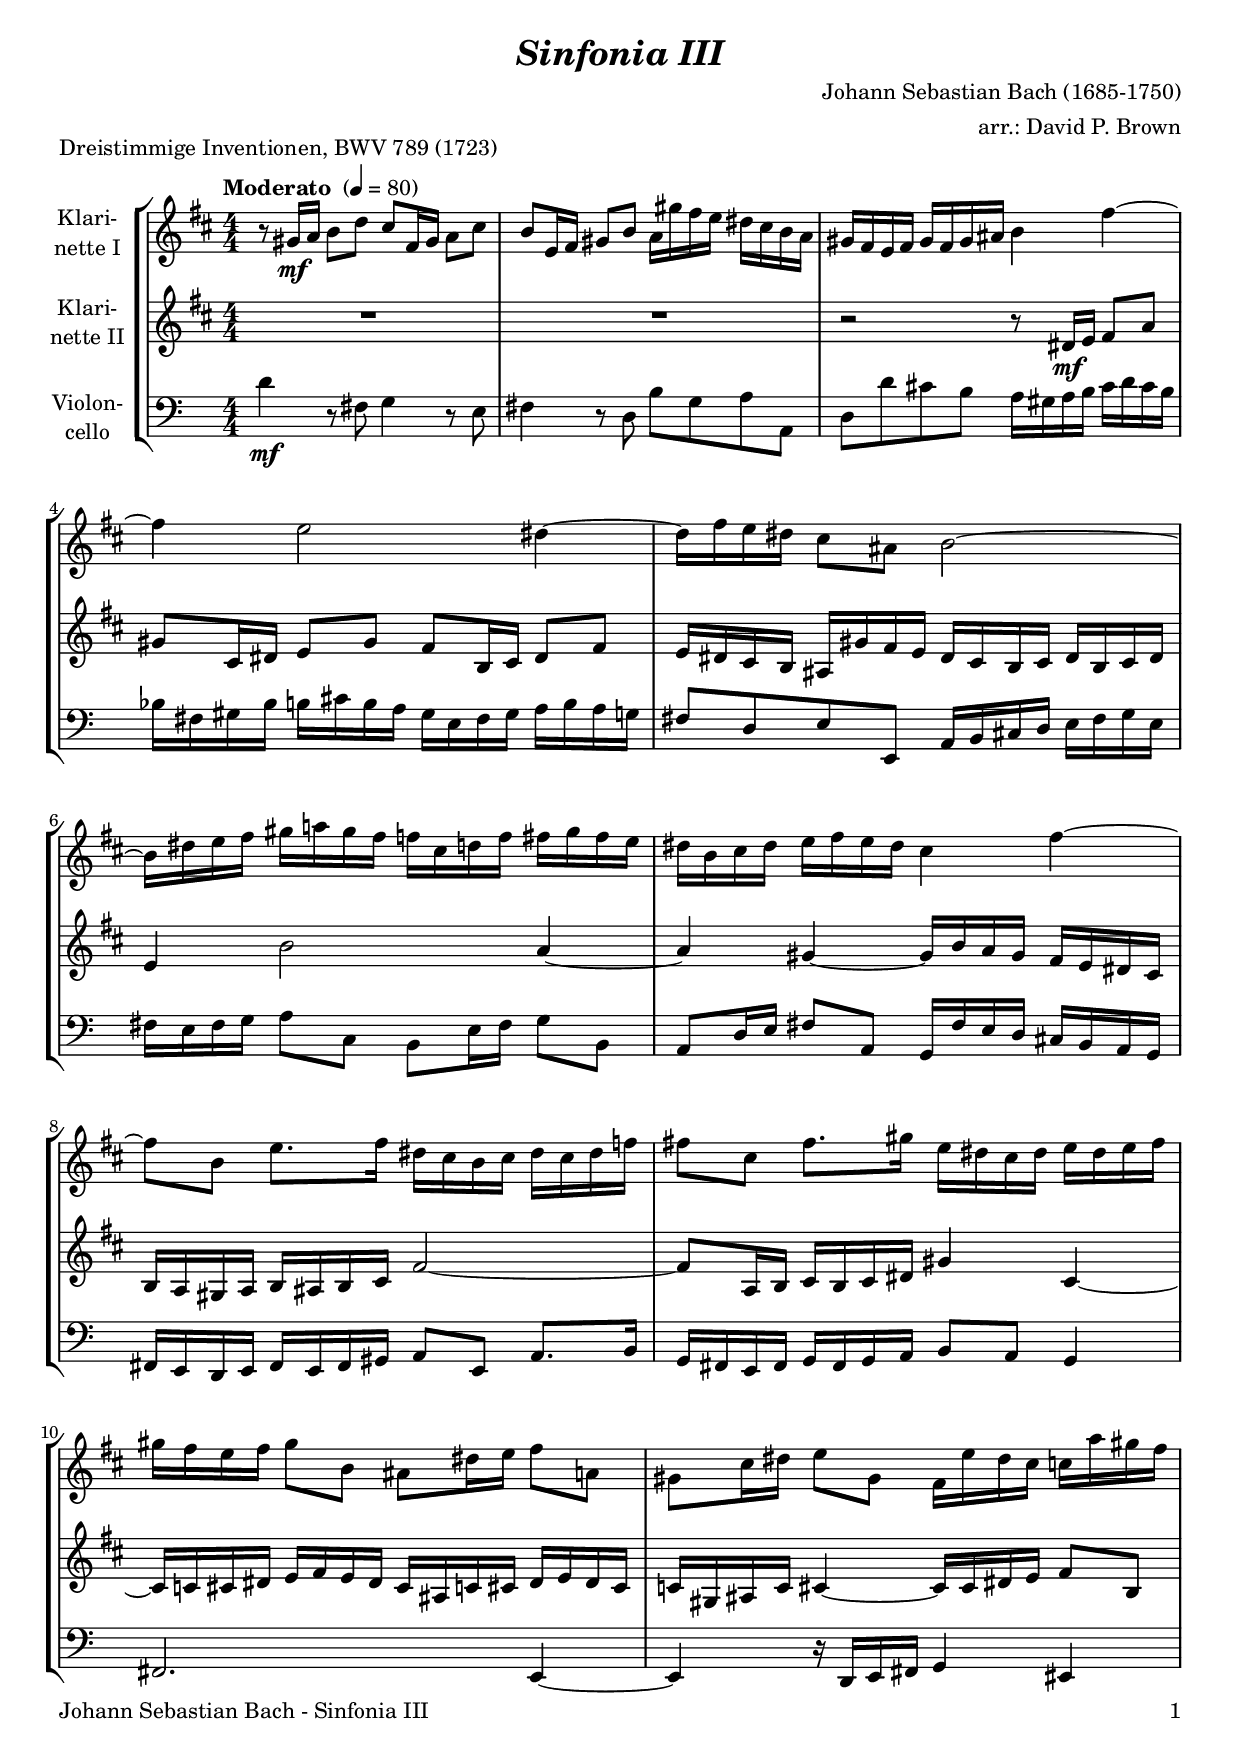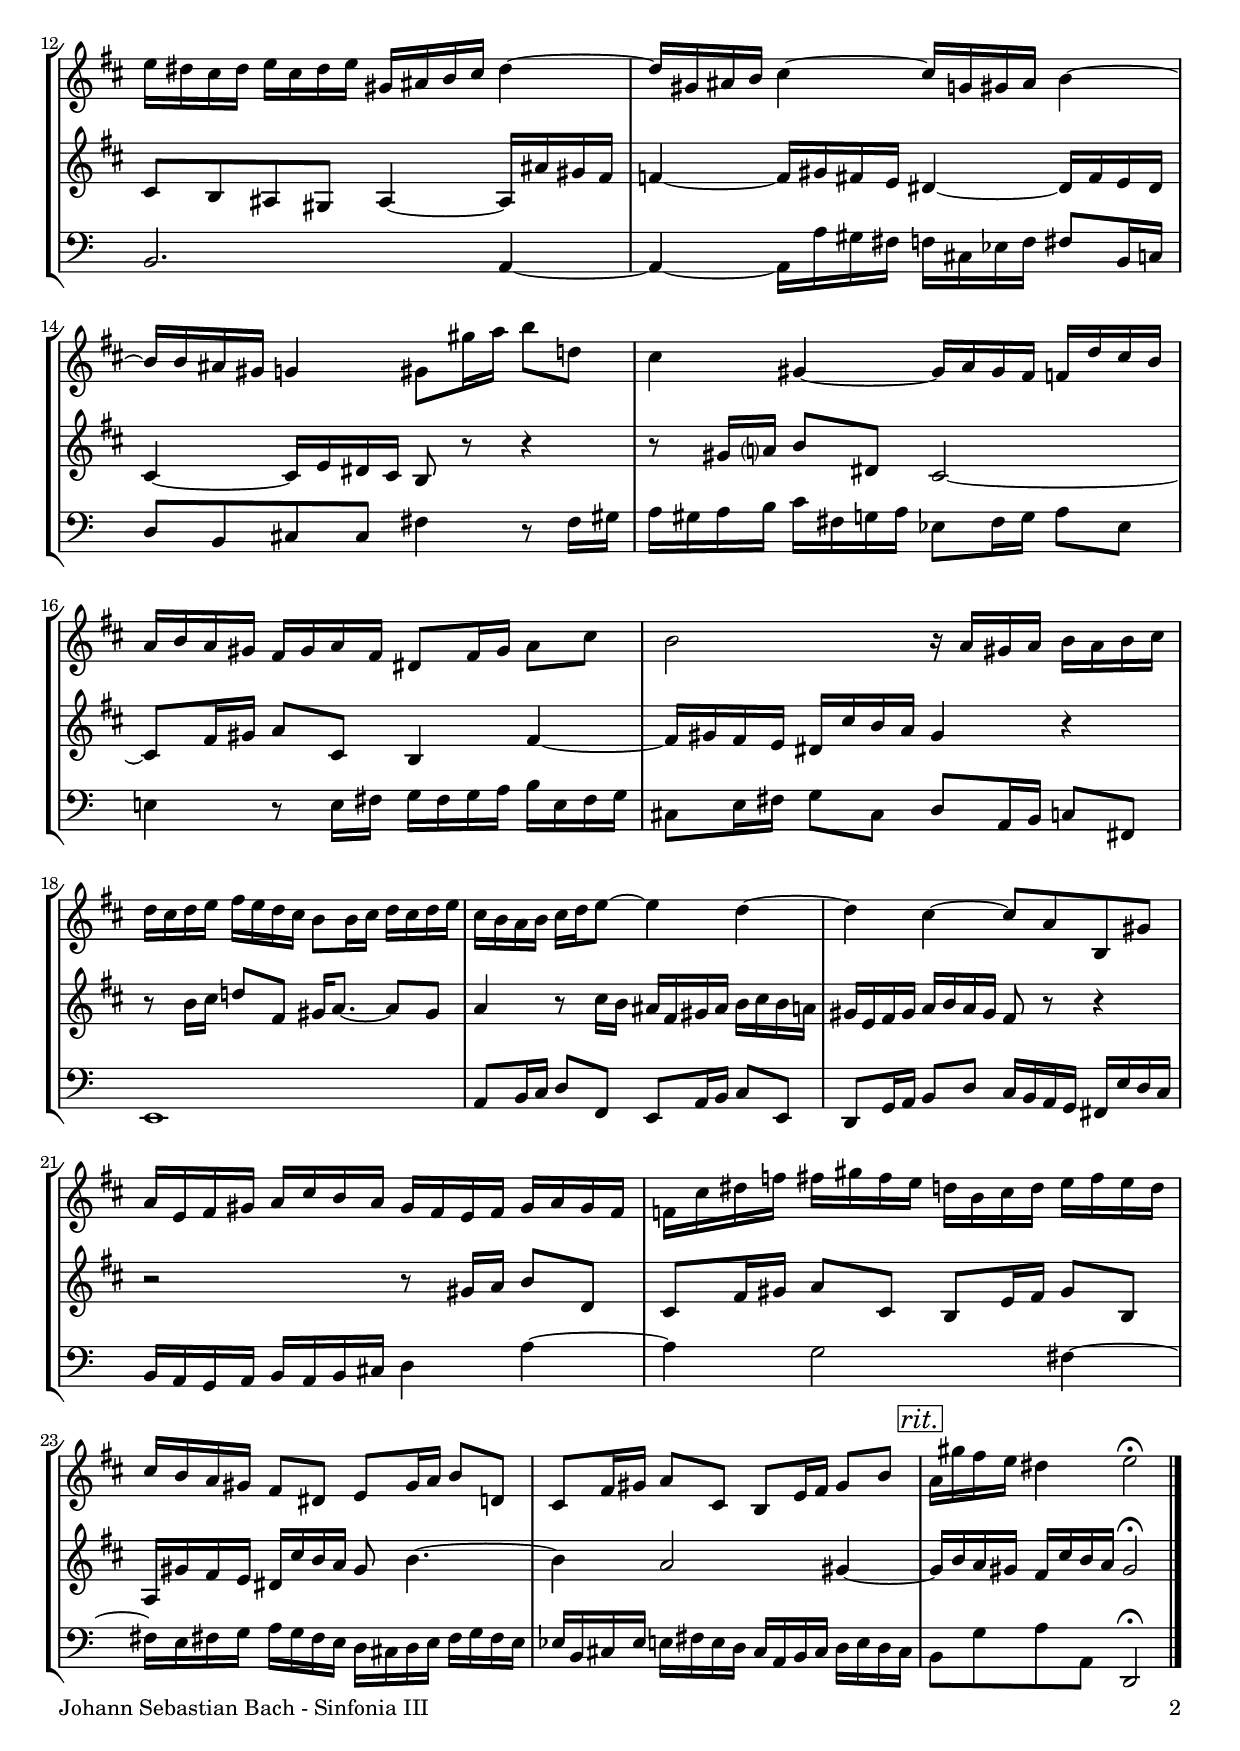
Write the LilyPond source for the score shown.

\version "2.18.2"
\include "deutsch.ly"
  
#(set-global-staff-size 19)

\header {
  title     = \markup \bold \italic "Sinfonia III"
  composer  = "Johann Sebastian Bach (1685-1750)"
  arranger  = "arr.: David P. Brown"
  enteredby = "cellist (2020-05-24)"
  piece     = "Dreistimmige Inventionen, BWV 789 (1723)"
}

voiceconsts = {
  \key d \major
  \time 4/4
  \clef "treble"
  \numericTimeSignature
  \compressFullBarRests
  % Set default beaming for all staves
%  \set Timing.beamExceptions = #'()
%  \set Timing.baseMoment     = #(ly:make-moment 1 8)
%  \set Timing.beatStructure  = #'(1 1 1)
  \tempo "Moderato " 4=80
}

micl = "clarinet"
mifl = "flute"
miob = "oboe"
mifh = "french horn"
misx = "tenor sax"
mist = "string ensemble 1"
%miba = "cello"
miba = "bassoon"

rit = \mark \markup \box \italic "rit."

va = \relative c'' {
  \voiceconsts

  r8 gis16\mf a h8 d cis fis,16 gis a8 cis
  h e,16 fis gis8 h a16 gis' fis e dis cis h a
  gis fis e fis gis fis gis ais h4 fis'~

  fis e2 dis4~
  dis16 fis e dis cis8 ais h2~
  h16 dis e fis gis a! gis fis f cis d f fis gis fis e
  dis h cis dis e fis e dis cis4 fis~

  fis8 h, e8. fis16 dis cis h cis dis cis dis f
  fis!8 cis fis8. gis16 e dis cis dis e dis e fis
  gis fis e fis gis8 h, ais dis16 e fis8 a,

  gis cis16 dis e8 gis, fis16 e' dis cis c a' gis fis
  e dis cis dis e cis dis e gis, ais h cis dis4~
  dis16 gis, ais h cis4~ cis16 g gis ais h4~

  h16 h ais gis g4 gis8 gis'16 a h8 d,!
  cis4 gis~ gis16 a gis fis f d' cis h
  a h a gis fis gis a fis dis8 fis16 gis a8 cis

  h2 r16 a gis a h a h cis
  d cis d e fis e d cis h8 h16 cis d cis d e
  cis h a h cis d e8~ e4 d~
  d cis~ cis8 a h, gis'

  a16 e fis gis a cis h a gis fis e fis gis a gis fis
  f cis' dis f fis gis fis e d h cis d e fis e d

  cis h a gis fis8 dis e gis16 a h8 d,
  cis fis16 gis a8 cis, h e16 fis gis8 h \rit
  a16 gis' fis e dis4 e2\fermata \bar "|."
}

vb = \relative c' {
  \voiceconsts

  R1*2
  r2 r8 dis16\mf e fis8 a
  gis cis,16 dis e8 gis fis h,16 cis dis8 fis

  e16 dis cis h ais gis' fis e dis cis h cis dis h cis dis
  e4 h'2 a4~
  a gis~ gis16 h a gis fis e dis cis

  h a gis a h ais h cis fis2~
  fis8 a,16 h cis h cis dis gis4 cis,~
  cis16 c cis dis e fis e dis cis ais c cis dis e dis cis

  c gis ais c cis4~ cis16 cis dis e fis8 h,
  cis h ais gis ais4~ ais16 ais' gis fis
  f4~ f16 gis fis e dis4~ dis16 fis e dis

  cis4~ cis16 e dis cis h8 r r4
  r8 gis'16 a? h8 dis, cis2~
  cis8 fis16 gis a8 cis, h4 fis'~
  fis16 gis fis e dis cis' h a gis4 r

  r8 h16 cis d!8 fis, gis16 a8.~ a8 gis
  a4 r8 cis16 h ais fis gis ais h cis h a
  gis e fis gis a h a gis fis8 r r4
  r2 r8 gis16 a h8 d,

  cis fis16 gis a8 cis, h e16 fis gis8 h,
  a16 gis' fis e dis cis' h a gis8 h4.~
  h4 a2 gis4~ \rit
  gis16 h a gis fis cis' h a gis2\fermata \bar "|."
}

vc = \relative c' {
  \voiceconsts
  \clef "bass"

  e4\mf r8 gis, a4 r8 fis
  gis4 r8 e cis' a h h,
  e e' dis cis h16 ais h cis dis e dis cis

  c gis ais c cis dis cis h ais fis gis ais h cis h a
  gis8 e fis fis, h16 cis dis e fis gis a fis
  gis fis gis a h8 d, cis fis16 gis a8 cis,

  h e16 fis gis8 h, a16 gis' fis e dis cis h a
  gis fis e fis gis fis gis ais h8 fis h8. cis16
  a gis fis gis a gis a h cis8 h a4
  gis2. fis4~

  fis r16 e fis gis a4 fisis
  cis'2. h4~
  h~ h16 h' ais gis g dis f g gis8 cis,16 d
  e8 cis dis dis gis4 r8 gis16 ais

  h ais h cis d gis, a h f8 gis16 a h8 f
  fis!4 r8 fis16 gis a gis a h cis fis, gis a
  dis,8 fis16 gis a8 dis, e h16 cis d8 gis,
  fis1

  h8 cis16 d e8 g, fis h16 cis d8 fis,
  e a16 h cis8 e d16 cis h a gis fis' e d
  cis h a h cis h cis dis e4 h'~
  h a2 gis4~

  gis16 fis gis a h a gis fis e dis e fis gis a gis fis
  f cis dis f fis gis fis e dis h cis dis e fis e dis \rit
  cis8 a' h h, e,2\fermata \bar "|."
}


music = \new StaffGroup <<
      \new Staff {
	\set Staff.midiInstrument = \micl
	\set Staff.instrumentName = \markup \center-column { "Klari-" "nette I" }
	\transpose d d { \va }
      }

      \new Staff {
	\set Staff.midiInstrument = \micl
	\set Staff.instrumentName = \markup \center-column { "Klari-" "nette II" }
	\transpose d d { \vb }
      }

      \new Staff {
	\set Staff.midiInstrument = \miba
	\set Staff.instrumentName = \markup \center-column { "Violon-" "cello" }
	\transpose d c { \vc }
      }
>>

\book {
   \paper {
    print-page-number = ##t
    print-first-page-number = ##t
    ragged-last-bottom = ##f
    oddHeaderMarkup = \markup \null
    evenHeaderMarkup = \markup \null
    oddFooterMarkup = \markup {
      \fill-line {
        \on-the-fly #print-page-number-check-first
        "Johann Sebastian Bach - Sinfonia III" \fromproperty #'page:page-number-string
      }
    }
    evenFooterMarkup = \oddFooterMarkup
  } \score {
    \music
    \layout {}
  }

  \score {
    \unfoldRepeats \music

    \midi {
      \context {
        \Score
      }
    }
  }
}